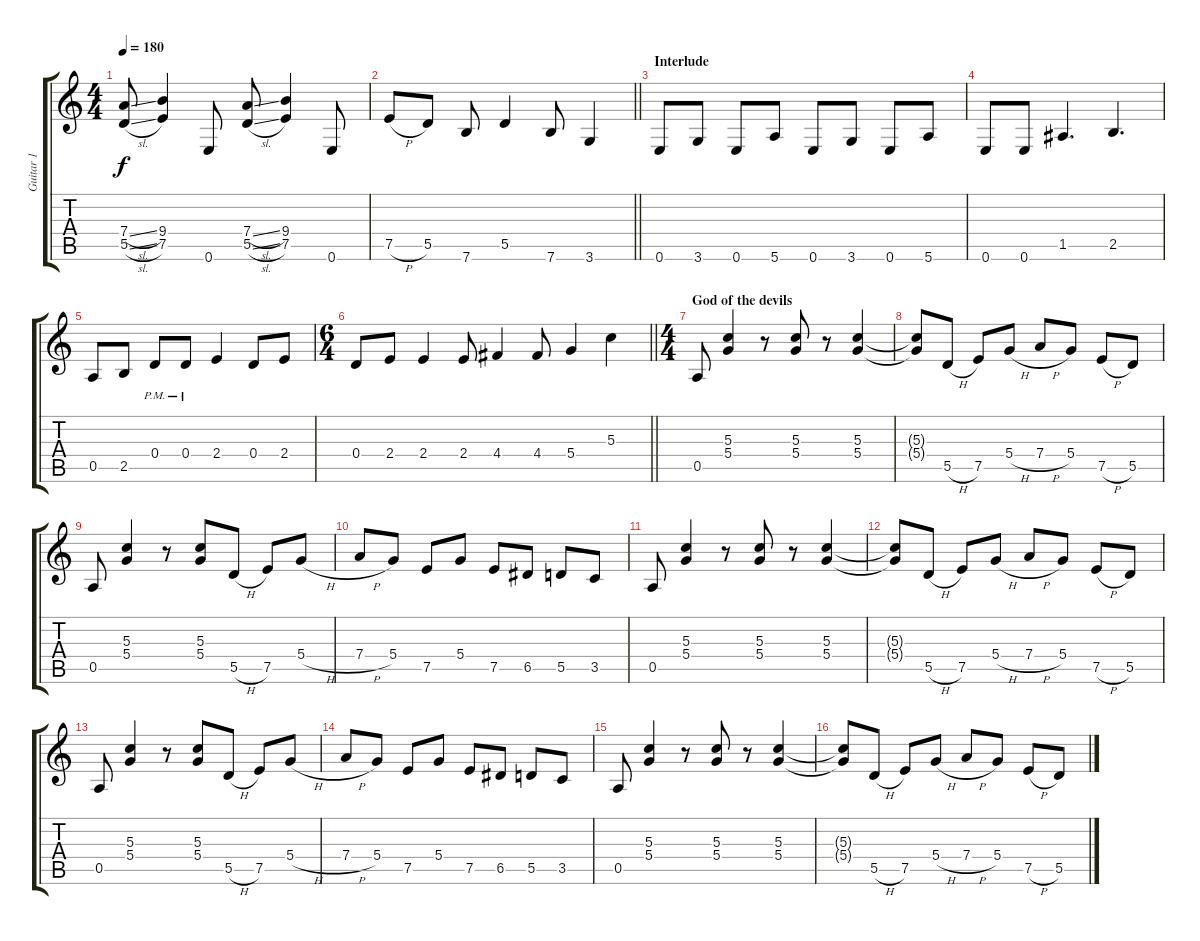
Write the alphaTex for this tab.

\track ("Guitar 1" "Guitar 1") {instrument distortionguitar}
\staff {score tabs}
\tuning (E4 B3 G3 D3 A2 E2) {hide}
\ts (4 4)
\tempo 180
\clef g2
\ks c
(7.4{sl} 5.5{sl}).8{dy f} (9.4 7.5).4 0.6.8 (7.4{sl} 5.5{sl}).8 (9.4 7.5).4 0.6.8 |
\barLineRight lightlight
7.5{h}.8 5.5.8 7.6.8 5.5.4 7.6.8 3.6.4 |
\section ("" "Interlude")
0.6.8 3.6.8 0.6.8 5.6.8 0.6.8 3.6.8 0.6.8 5.6.8 |
0.6.8 0.6.8 1.5.4{d} 2.5.4{d} |
0.5.8 2.5.8 0.4{pm}.8 0.4{pm}.8 2.4.4 0.4.8 2.4.8 |
\ts (6 4)
\barLineRight lightlight
0.4.8 2.4.8 2.4.4 2.4.8 4.4.4 4.4.8 5.4.4 5.3.4 |
\ts (4 4)
\section ("" "God of the devils")
0.5.8 (5.3 5.4).4 r.8 (5.3 5.4).8 r.8 (5.3 5.4).4 |
(5.3{t} 5.4{t}).8 5.5{h}.8 7.5.8 5.4{h}.8 7.4{h}.8 5.4.8 7.5{h}.8 5.5.8 |
0.5.8 (5.3 5.4).4 r.8 (5.3 5.4).8 5.5{h}.8 7.5.8 5.4{h}.8 |
7.4{h}.8 5.4.8 7.5.8 5.4.8 7.5.8 6.5.8 5.5.8 3.5.8 |
0.5.8 (5.3 5.4).4 r.8 (5.3 5.4).8 r.8 (5.3 5.4).4 |
(5.3{t} 5.4{t}).8 5.5{h}.8 7.5.8 5.4{h}.8 7.4{h}.8 5.4.8 7.5{h}.8 5.5.8 |
0.5.8 (5.3 5.4).4 r.8 (5.3 5.4).8 5.5{h}.8 7.5.8 5.4{h}.8 |
7.4{h}.8 5.4.8 7.5.8 5.4.8 7.5.8 6.5.8 5.5.8 3.5.8 |
0.5.8 (5.3 5.4).4 r.8 (5.3 5.4).8 r.8 (5.3 5.4).4 |
(5.3{t} 5.4{t}).8 5.5{h}.8 7.5.8 5.4{h}.8 7.4{h}.8 5.4.8 7.5{h}.8 5.5.8
